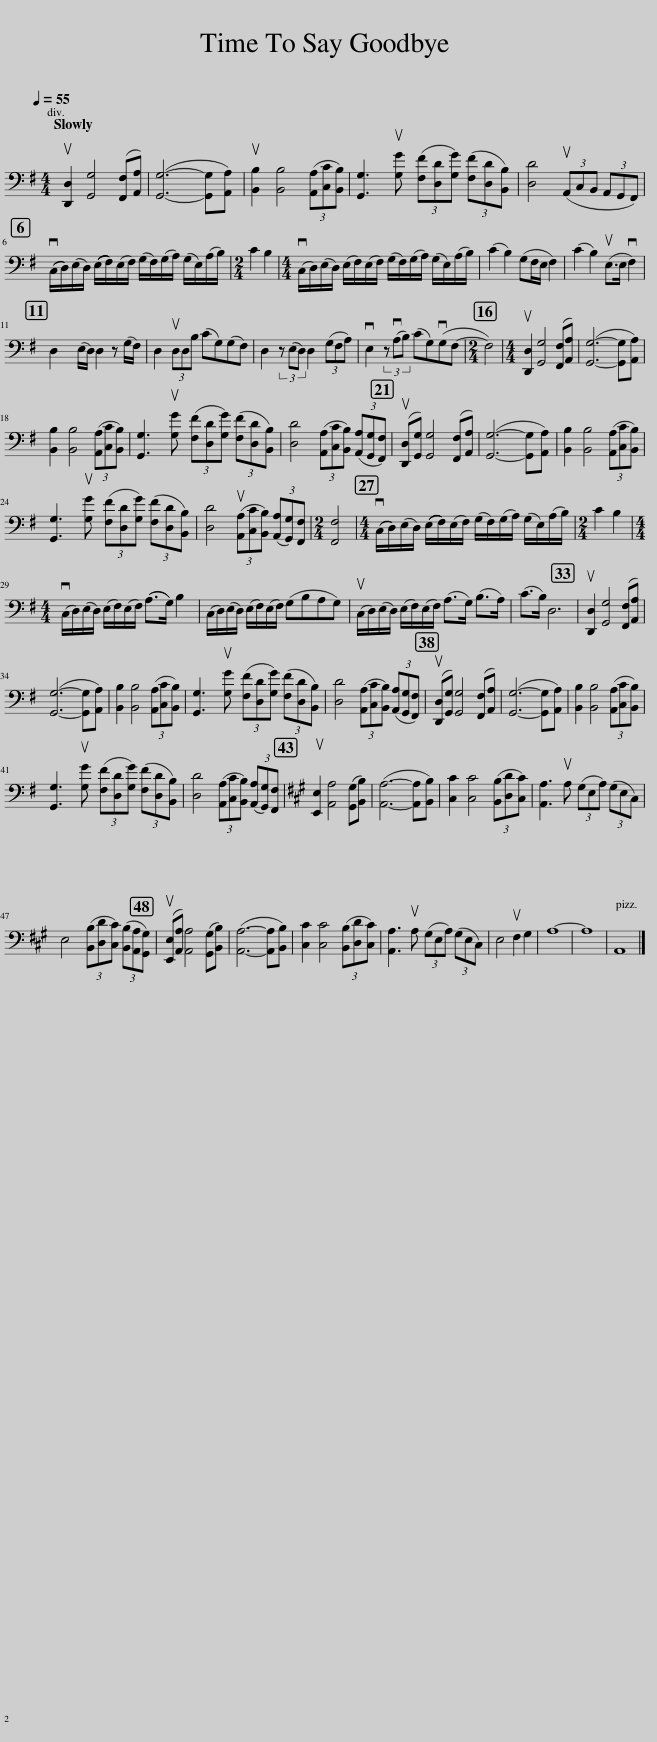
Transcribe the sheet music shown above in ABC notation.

X:1
L:1/8
Q:1/4=55
M:4/4
I:linebreak $
K:G
V:1 bass
V:1
 u[D,,D,]2 [G,,G,]4 ([F,,F,][A,,A,]) | ([G,,G,]6- [G,,G,][A,,A,]) | u[B,,B,]2 [B,,B,]4 (3([A,,A,][C,C][B,,B,]) | [G,,G,]3 u[G,G] (3([F,F][D,D][G,G]) (3([F,F][D,D][B,,B,]) | [D,D]4 (3(uA,,C,B,, (3A,,G,,F,,) |$ %5
 ((vC,/D,/))(E,/D,/) (((E,/F,/)))(E,/F,/) (G,/F,/)(G,/A,/) (G,/E,/)(A,/B,/) |[M:2/4] C2 B,2 |[M:4/4] (vC,/D,/)(E,/D,/) (E,/F,/)(E,/F,/) (G,/F,/)(G,/A,/) (G,/E,/)(A,/B,/) | (C2 B,2) (G,F,/E,/ F,2) | (C2 B,2) (uE,>E, vF,2) |$ %10
 D,2 x (E,/D,/) D,2 z (G,/F,/) | D,2 (3uD,D,B, (CG,)(G,F,) | D,2 (3z (E,D,) D,2 (3(G,F,A,) | vE,2 (3z (vA,B,) (CG,)(vG,F,- |[M:2/4] F,4) | %15
[M:4/4] u[D,,D,]2 [G,,G,]4 ([F,,F,][A,,A,]) | ([G,,G,]6- [G,,G,][A,,A,]) |$ [B,,B,]2 [B,,B,]4 (3([A,,A,][C,C][B,,B,]) | [G,,G,]3 u[G,G] (3([F,F][D,D][G,G]) (3([F,F][D,D][B,,B,]) | [D,D]4 (3([A,,A,][C,C][B,,B,]) (3([A,,A,][G,,G,][F,,F,]) | %20
 (u[D,,D,][G,,G,]) [G,,G,]4 ([F,,F,][A,,A,]) | ([G,,G,]6- [G,,G,][A,,A,]) | [B,,B,]2 [B,,B,]4 (3([A,,A,][C,C][B,,B,]) |$ [G,,G,]3 u[G,G] (3([F,F][D,D][G,G]) (3([F,F][D,D][B,,B,]) | [D,D]4 (3(u[A,,A,][C,C][B,,B,]) (3([A,,A,][G,,G,])[F,,F,] | %25
[M:2/4] [F,,F,]4 |[M:4/4] ((vC,/D,/))(E,/D,/) (((E,/F,/)))(E,/F,/) (G,/F,/)(G,/A,/) (G,/E,/)(A,/B,/) |[M:2/4] C2 B,2 |$[M:4/4] (vC,/D,/)(E,/D,/) (E,/F,/)(E,/F,/) ((A,>G,)) B,2 | (C,/D,/)(E,/D,/) (E,/F,/)(E,/F,/) (G,B,A,G,) | %30
 (uC,/D,/)(E,/D,/) (E,/F,/)(E,/F,/) (A,>G,) (B,>A,) | (C>B,) D,6 | u[D,,D,]2 [G,,G,]4 ([F,,F,][A,,A,]) |$ ([G,,G,]6- [G,,G,][A,,A,]) | [B,,B,]2 [B,,B,]4 (3([A,,A,][C,C][B,,B,]) | %35
 [G,,G,]3 u[G,G] (3([F,F][D,D][G,G]) (3([F,F][D,D][B,,B,]) | [D,D]4 (3([A,,A,][C,C][B,,B,]) (3([A,,A,][G,,G,][F,,F,]) | (u[D,,D,][G,,G,]) [G,,G,]4 ([F,,F,][A,,A,]) | ([G,,G,]6- [G,,G,][A,,A,]) | [B,,B,]2 [B,,B,]4 (3([A,,A,][C,C][B,,B,]) |$ %40
 [G,,G,]3 u[G,G] (3([F,F][D,D][G,G]) (3([F,F][D,D][B,,B,]) | [D,D]4 (3([A,,A,][C,C][B,,B,]) (3([A,,A,][G,,G,])[F,,F,] |[K:A] u[E,,E,]2 [A,,A,]4 ([G,,G,][B,,B,]) | ([A,,A,]6- [A,,A,][B,,B,]) | [C,C]2 [C,C]4 (3([B,,B,][D,D][C,C]) | %45
 [A,,A,]3 uA, (3(G,E,A,) (3(G,E,C,) |$ E,4 (3([B,,B,][D,D][C,C]) (3([B,,B,][A,,A,][G,,G,]) | (u[E,,E,][A,,A,]) [A,,A,]4 ([G,,G,][B,,B,]) | ([A,,A,]6- [A,,A,][B,,B,]) | [C,C]2 [C,C]4 (3([B,,B,][D,D][C,C]) | %50
 [A,,A,]3 uA, (3(G,E,A,) (3(G,E,C,) | E,4 uF,2 G,2 | A,8- | A,8 | A,,8 |] %55
